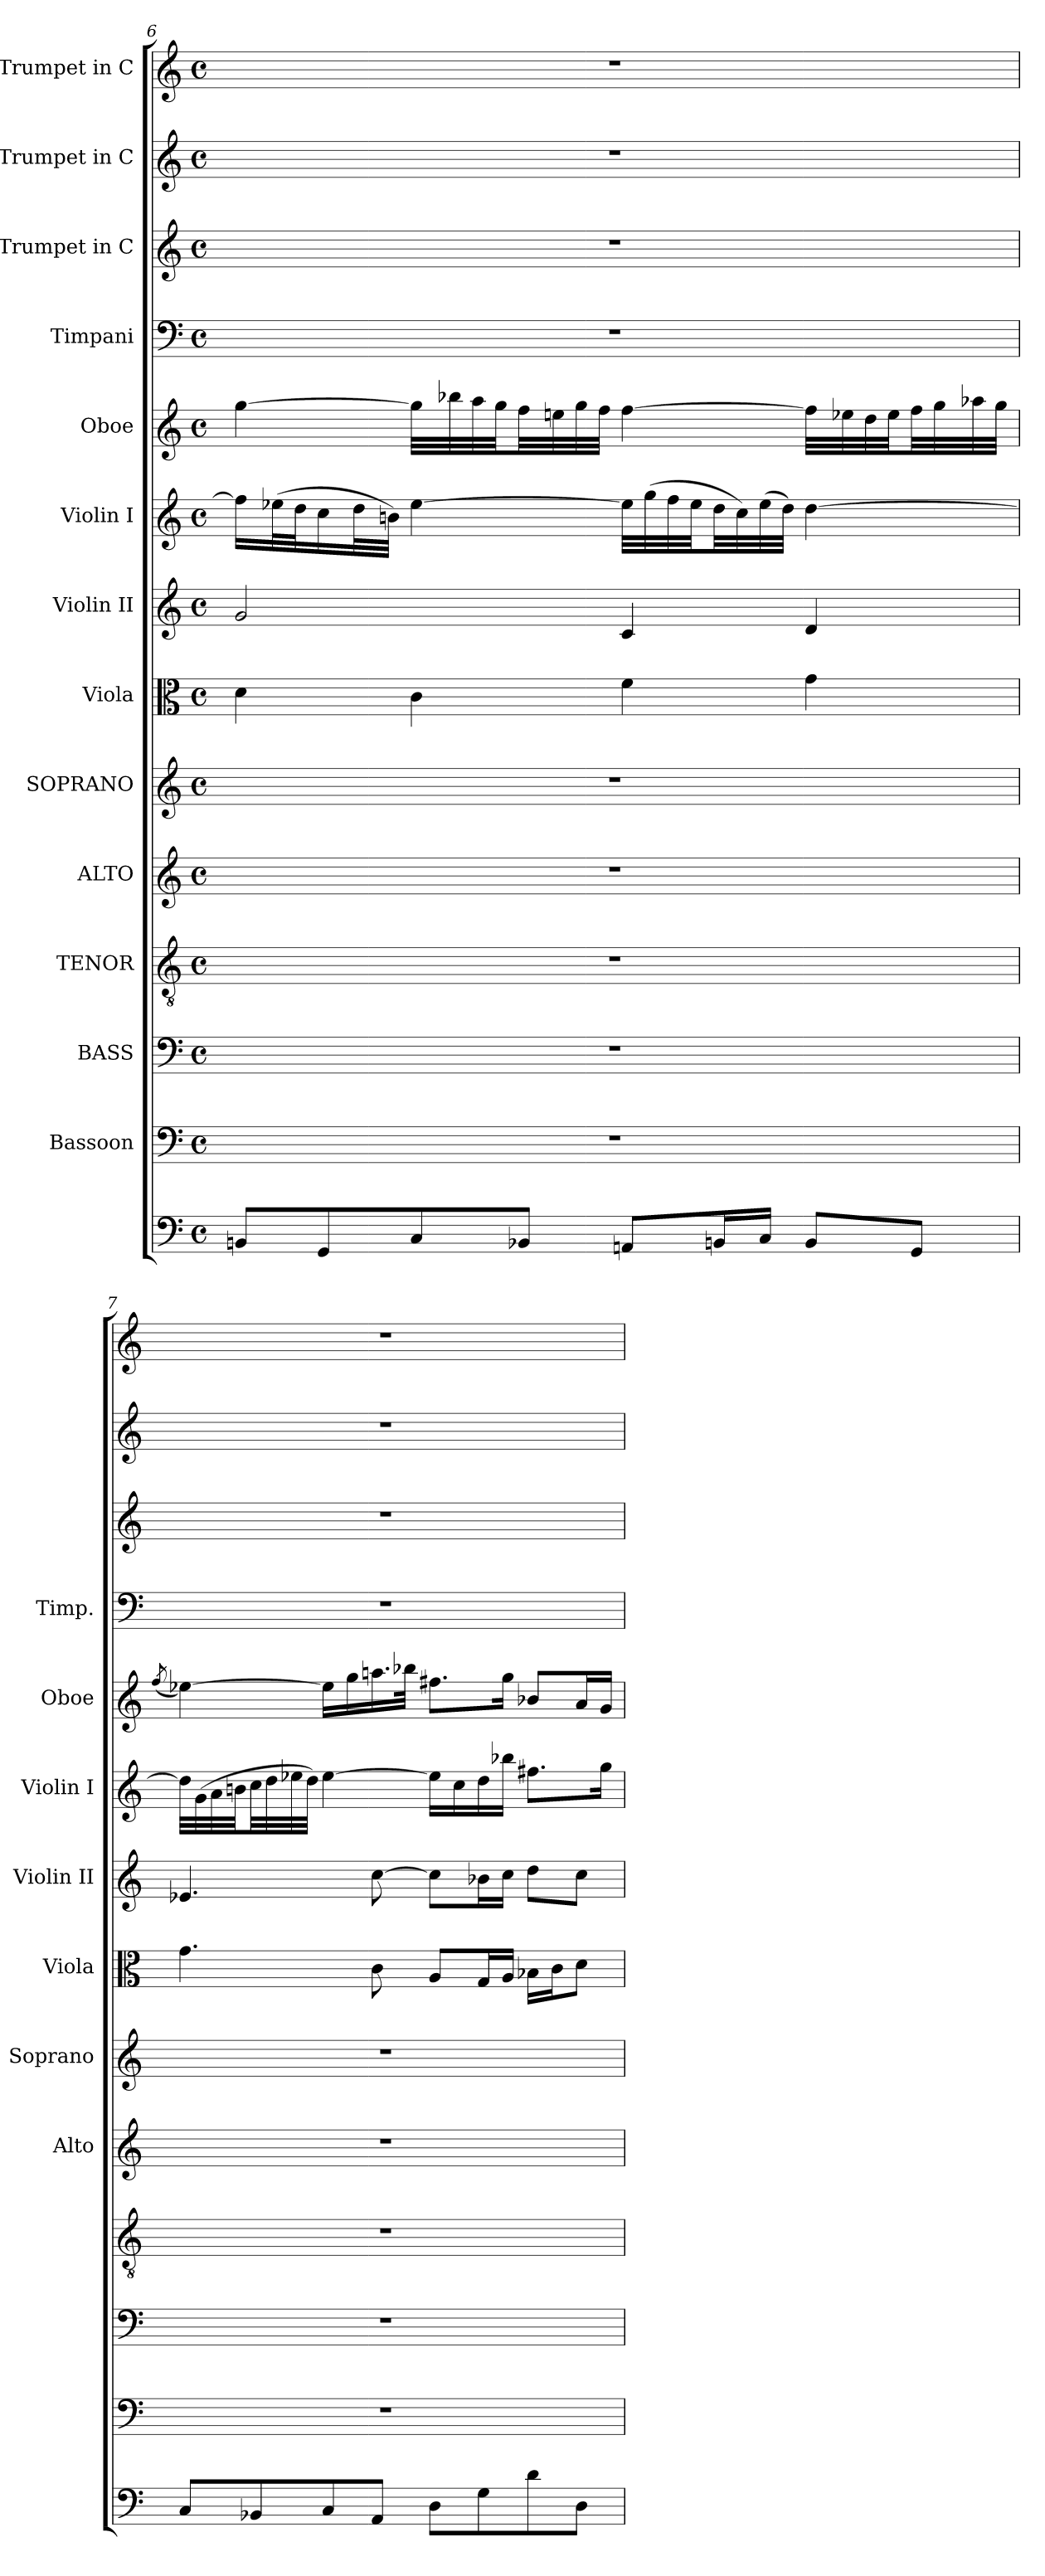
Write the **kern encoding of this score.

**kern	**kern	**kern	**kern	**kern	**kern	**kern	**kern	**kern	**kern	**kern	**kern	**kern	**kern
*part14	*part13	*part12	*part11	*part10	*part9	*part8	*part7	*part6	*part5	*part4	*part3	*part2	*part1
*staff14	*staff13	*staff12	*staff11	*staff10	*staff9	*staff8	*staff7	*staff6	*staff5	*staff4	*staff3	*staff2	*staff1
*	*I"Bassoon	*I"BASS	*I"TENOR	*I"ALTO	*I"SOPRANO	*I"Viola	*I"Violin II	*I"Violin I	*I"Oboe	*I"Timpani	*I"Trumpet in C	*I"Trumpet in C	*I"Trumpet in C
*	*	*	*	*I'Alto	*I'Soprano	*I'Viola	*I'Violin II	*I'Violin I	*I'Oboe	*I'Timp.	*	*	*
*clefF4	*clefF4	*clefF4	*clefGv2	*clefG2	*clefG2	*clefC3	*clefG2	*clefG2	*clefG2	*clefF4	*clefG2	*clefG2	*clefG2
*	*	*	*ITrd7c12	*	*	*	*	*	*	*	*	*	*
*k[]	*k[]	*k[]	*k[]	*k[]	*k[]	*k[]	*k[]	*k[]	*k[]	*k[]	*k[]	*k[]	*k[]
*C:	*C:	*C:	*C:	*C:	*C:	*C:	*C:	*C:	*C:	*C:	*C:	*C:	*C:
*M4/4	*M4/4	*M4/4	*M4/4	*M4/4	*M4/4	*M4/4	*M4/4	*M4/4	*M4/4	*M4/4	*M4/4	*M4/4	*M4/4
*met(c)	*met(c)	*met(c)	*met(c)	*met(c)	*met(c)	*met(c)	*met(c)	*met(c)	*met(c)	*met(c)	*met(c)	*met(c)	*met(c)
=6	=6	=6	=6	=6	=6	=6	=6	=6	=6	=6	=6	=6	=6
8BBni/L	1r	1r	1r	1r	1r	4di\	2gi/	16ffi\LL]	[4ggi\	1r	1r	1r	1r
.	.	.	.	.	.	.	.	(32ee-i\L	.	.	.	.	.
.	.	.	.	.	.	.	.	32ddi\J	.	.	.	.	.
8GGi/	.	.	.	.	.	.	.	16cci\	.	.	.	.	.
.	.	.	.	.	.	.	.	32ddi\L	.	.	.	.	.
.	.	.	.	.	.	.	.	32bni\JJJ)	.	.	.	.	.
8Ci/	.	.	.	.	.	4ci\	.	[4ee-i\	32ggi\LLL]	.	.	.	.
.	.	.	.	.	.	.	.	.	32bb-Xi\	.	.	.	.
.	.	.	.	.	.	.	.	.	32aai\	.	.	.	.
.	.	.	.	.	.	.	.	.	32ggi\JJ	.	.	.	.
8BB-Xi/J	.	.	.	.	.	.	.	.	32ffi\LL	.	.	.	.
.	.	.	.	.	.	.	.	.	32eeni\	.	.	.	.
.	.	.	.	.	.	.	.	.	32ggi\	.	.	.	.
.	.	.	.	.	.	.	.	.	32ffi\JJJ	.	.	.	.
8AAni/L	.	.	.	.	.	4fi\	4ci/	32ee-i\LLL]	[4ffi\	.	.	.	.
.	.	.	.	.	.	.	.	(32ggi\	.	.	.	.	.
.	.	.	.	.	.	.	.	32ffi\	.	.	.	.	.
.	.	.	.	.	.	.	.	32ee-i\JJ	.	.	.	.	.
16BBni/L	.	.	.	.	.	.	.	32ddi\LL	.	.	.	.	.
.	.	.	.	.	.	.	.	32cci\)	.	.	.	.	.
16Ci/JJ	.	.	.	.	.	.	.	(32ee-i\	.	.	.	.	.
.	.	.	.	.	.	.	.	32ddi\JJJ)	.	.	.	.	.
8BBi/L	.	.	.	.	.	4gi\	4di/	[4ddi\	32ffi\LLL]	.	.	.	.
.	.	.	.	.	.	.	.	.	32ee-Xi\	.	.	.	.
.	.	.	.	.	.	.	.	.	32ddi\	.	.	.	.
.	.	.	.	.	.	.	.	.	32ee-i\JJ	.	.	.	.
8GGi/J	.	.	.	.	.	.	.	.	32ffi\LL	.	.	.	.
.	.	.	.	.	.	.	.	.	32ggi\	.	.	.	.
.	.	.	.	.	.	.	.	.	32aa-Xi\	.	.	.	.
.	.	.	.	.	.	.	.	.	32ggi\JJJ	.	.	.	.
=7	=7	=7	=7	=7	=7	=7	=7	=7	=7	=7	=7	=7	=7
.	.	.	.	.	.	.	.	.	(8qffi/	.	.	.	.
8Ci/L	1r	1r	1r	1r	1r	4.gi\	4.e-i/	32ddi\LLL]	[4ee-i\)	1r	1r	1r	1r
.	.	.	.	.	.	.	.	(32gi\	.	.	.	.	.
.	.	.	.	.	.	.	.	32ai\	.	.	.	.	.
.	.	.	.	.	.	.	.	32bni\JJ	.	.	.	.	.
8BB-i/	.	.	.	.	.	.	.	32cci\LL	.	.	.	.	.
.	.	.	.	.	.	.	.	32ddi\	.	.	.	.	.
.	.	.	.	.	.	.	.	32ee-i\	.	.	.	.	.
.	.	.	.	.	.	.	.	32ddi\JJJ)	.	.	.	.	.
8Ci/	.	.	.	.	.	.	.	[4ee-i\	16ee-i\LL]	.	.	.	.
.	.	.	.	.	.	.	.	.	16ggi\	.	.	.	.
8AAi/J	.	.	.	.	.	8ci\	[8cci\	.	16.aani\	.	.	.	.
.	.	.	.	.	.	.	.	.	32bb-i\JJk	.	.	.	.
8Di\L	.	.	.	.	.	8Ai/L	8cci\L]	16ee-i\LL]	8.ff#Xi\L	.	.	.	.
.	.	.	.	.	.	.	.	16cci\	.	.	.	.	.
8Gi\	.	.	.	.	.	16Gi/L	16b-i\L	16ddi\	.	.	.	.	.
.	.	.	.	.	.	16Ai/JJ	16cci\JJ	16bb-Xi\JJ	16ggi\Jk	.	.	.	.
8di\	.	.	.	.	.	16B-i\LL	8ddi\L	8.ff#Xi\L	8b-i/L	.	.	.	.
.	.	.	.	.	.	16ci\J	.	.	.	.	.	.	.
8Di\J	.	.	.	.	.	8di\J	8cci\J	.	16ai/L	.	.	.	.
.	.	.	.	.	.	.	.	16ggi\Jk	16gi/JJ	.	.	.	.
=	=	=	=	=	=	=	=	=	=	=	=	=	=
*-	*-	*-	*-	*-	*-	*-	*-	*-	*-	*-	*-	*-	*-
